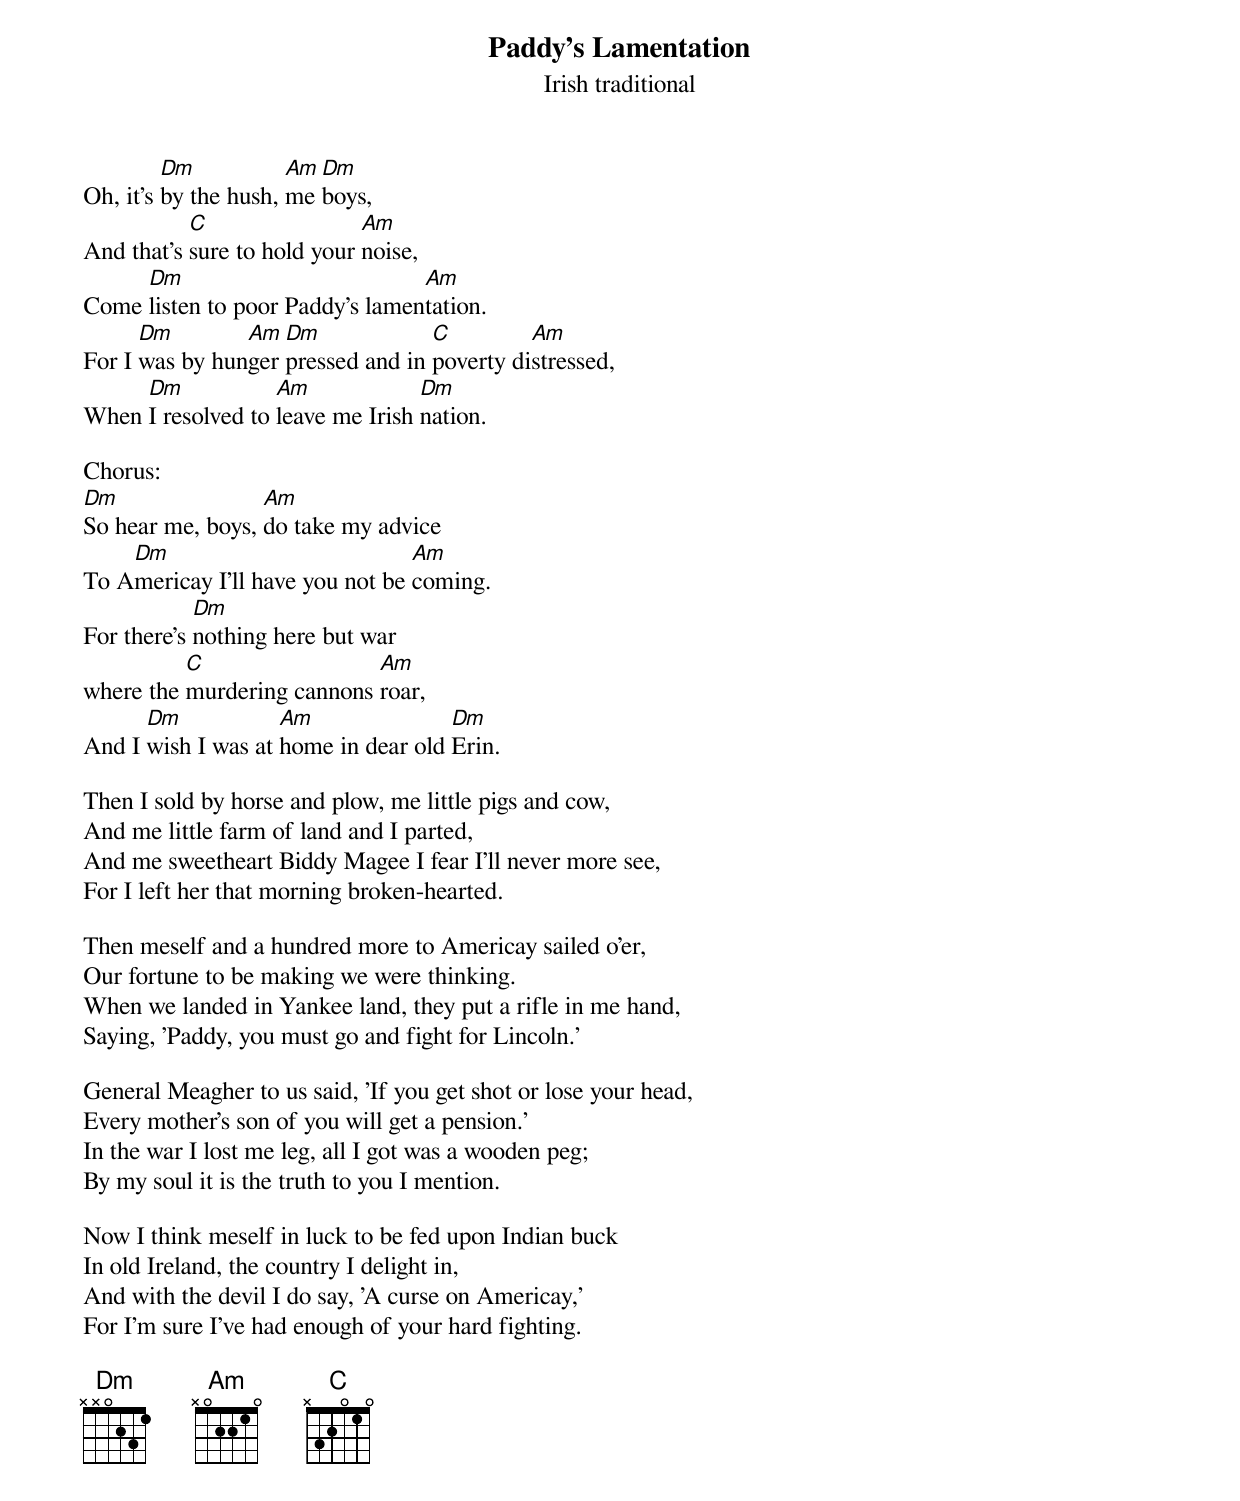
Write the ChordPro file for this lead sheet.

{title: Paddy's Lamentation}
{subtitle: Irish traditional}

Oh, it's [Dm]by the hush, [Am]me [Dm]boys,
And that’s [C]sure to hold your [Am]noise,
Come [Dm]listen to poor Paddy's lamen[Am]tation.
For I [Dm]was by hun[Am]ger [Dm]pressed and in [C]poverty di[Am]stressed,
When [Dm]I resolved to [Am]leave me Irish [Dm]nation.

Chorus:
[Dm]So hear me, boys, [Am]do take my advice
To A[Dm]mericay I'll have you not be [Am]coming.
For there’s [Dm]nothing here but war
where the [C]murdering cannons [Am]roar,
And I [Dm]wish I was at [Am]home in dear old [Dm]Erin.

Then I sold by horse and plow, me little pigs and cow,
And me little farm of land and I parted,
And me sweetheart Biddy Magee I fear I'll never more see,
For I left her that morning broken-hearted.

Then meself and a hundred more to Americay sailed o'er,
Our fortune to be making we were thinking.
When we landed in Yankee land, they put a rifle in me hand,
Saying, 'Paddy, you must go and fight for Lincoln.'

General Meagher to us said, 'If you get shot or lose your head,
Every mother’s son of you will get a pension.'
In the war I lost me leg, all I got was a wooden peg;
By my soul it is the truth to you I mention.

Now I think meself in luck to be fed upon Indian buck
In old Ireland, the country I delight in,
And with the devil I do say, 'A curse on Americay,'
For I'm sure I've had enough of your hard fighting.

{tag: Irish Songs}
